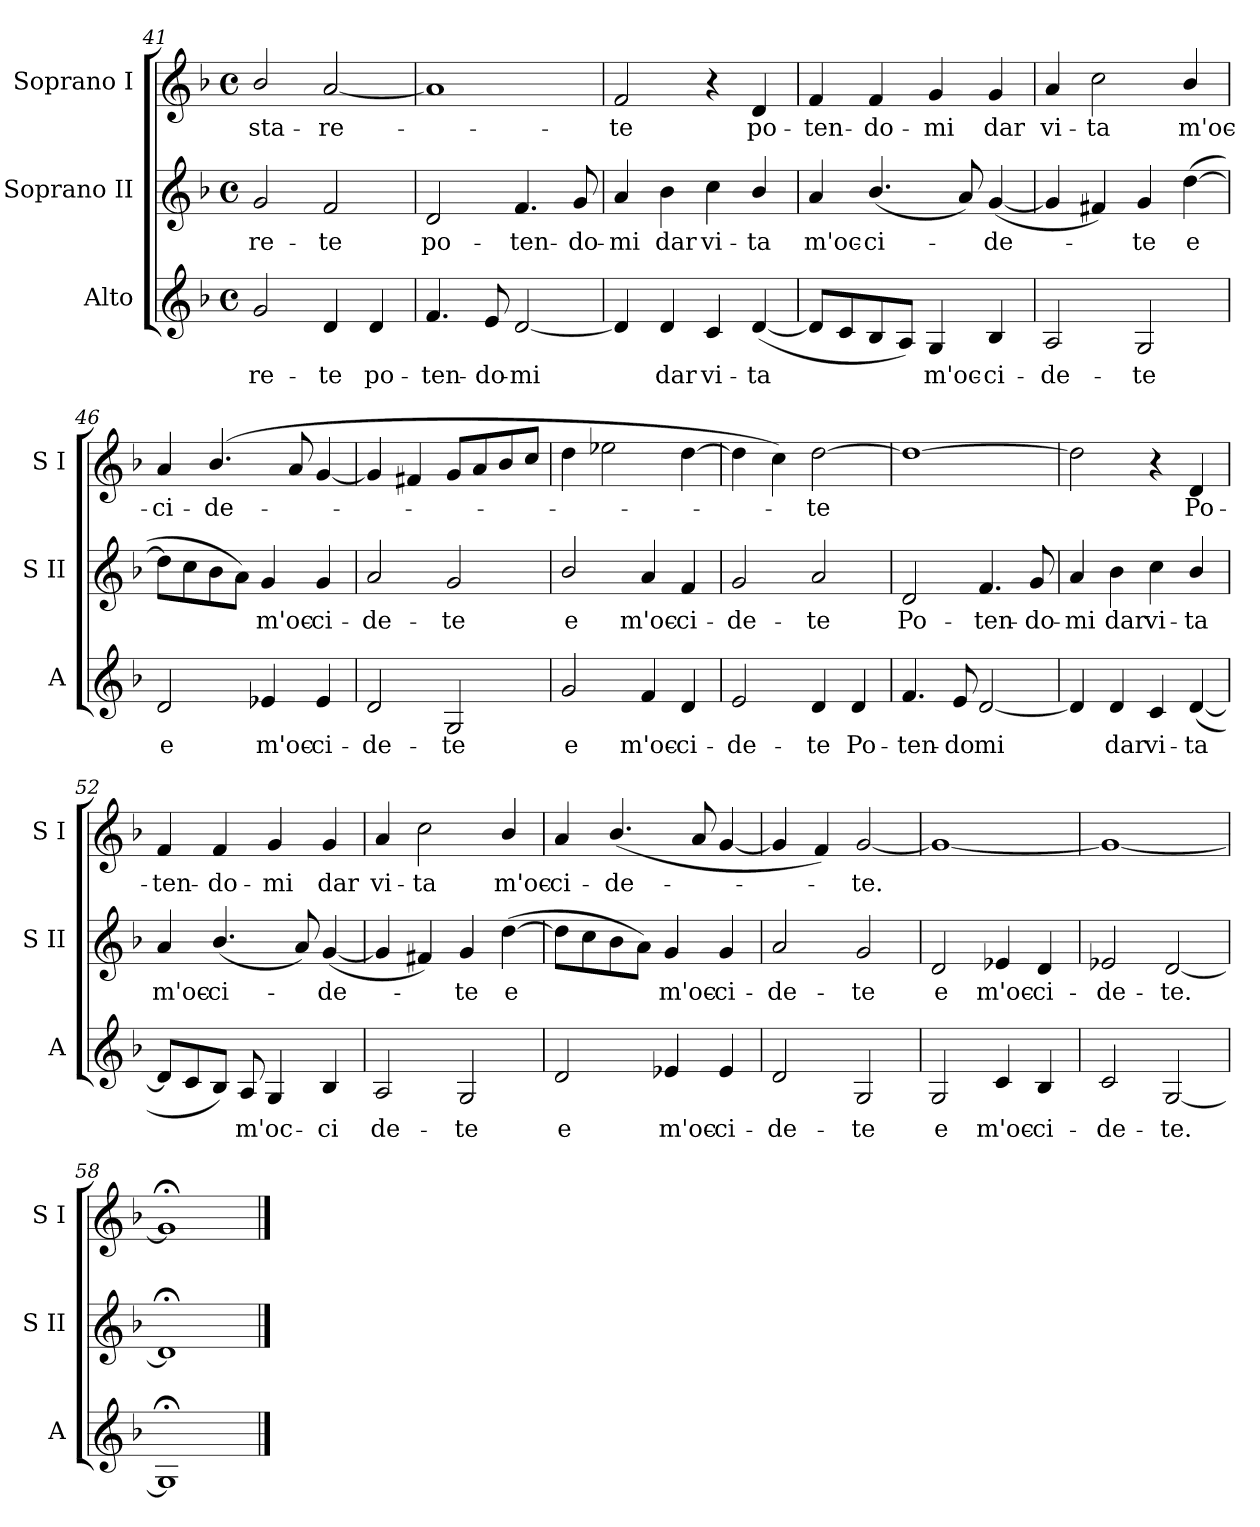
**kern	**text	**kern	**text	**kern	**text
*part3	*part3	*part2	*part2	*part1	*part1
*staff3	*staff3	*staff2	*staff2	*staff1	*staff1
*I"Alto	*	*I"Soprano II	*	*I"Soprano I	*
*I'A	*	*I'S II	*	*I'S I	*
*clefG2	*	*clefG2	*	*clefG2	*
*k[b-]	*	*k[b-]	*	*k[b-]	*
*F:	*	*F:	*	*F:	*
*M4/4	*	*M4/4	*	*M4/4	*
*met(c)	*	*met(c)	*	*met(c)	*
=41	=41	=41	=41	=41	=41
!	!LO:LY:b	!	!LO:LY:b	!	!LO:LY:b
2g	-re-	2g	-re-	2b-/	-sta-
!	!LO:LY:b	!	!LO:LY:b	!	!LO:LY:b
4d	-te	2f	-te	[2a	-re-
!	!LO:LY:b	!	!	!	!
4d	po-	.	.	.	.
=42	=42	=42	=42	=42	=42
!	!LO:LY:b	!	!LO:LY:b	!	!
4.f	-ten-	2d	po-	1a]	.
!	!LO:LY:b	!	!	!	!
8e	-do-	.	.	.	.
!	!LO:LY:b	!	!LO:LY:b	!	!
[2d	-mi	4.f	-ten-	.	.
!	!	!	!LO:LY:b	!	!
.	.	8g	-do-	.	.
=43	=43	=43	=43	=43	=43
!	!	!	!LO:LY:b	!	!LO:LY:b
4d]	.	4a	-mi	2f	te
!	!LO:LY:b	!	!LO:LY:b	!	!
4d	dar	4b-	dar	.	.
!	!LO:LY:b	!	!LO:LY:b	!	!
4c	vi-	4cc	vi-	4r	.
!	!LO:LY:b	!	!LO:LY:b	!	!LO:LY:b
(<[4d	-ta	4b-/	-ta	4d	po-
!!LO:LB:g=z
=44	=44	=44	=44	=44	=44
!	!	!	!LO:LY:b	!	!LO:LY:b
8dL]	.	4a	m'oc-	4f	-ten-
8c	.	.	.	.	.
!	!	!	!LO:LY:b	!	!LO:LY:b
8B-	.	(<4.b-/	-ci-	4f	-do-
8AJ)	.	.	.	.	.
!	!LO:LY:b	!	!	!	!LO:LY:b
4G	m'oc-	.	.	4g	-mi
.	.	8a)	.	.	.
!	!LO:LY:b	!	!LO:LY:b	!	!LO:LY:b
4B-/	-ci-	(<[4g	de-	4g	dar
=45	=45	=45	=45	=45	=45
!	!LO:LY:b	!	!	!	!LO:LY:b
2A	-de-	4g]	.	4a	vi-
!	!	!	!	!	!LO:LY:b
.	.	4f#X)	.	2cc	-ta
!	!LO:LY:b	!	!LO:LY:b	!	!
2G	-te	4g	te	.	.
!	!	!	!LO:LY:b	!	!LO:LY:b
.	.	(>[4dd	e	4b-/	m'oc-
=46	=46	=46	=46	=46	=46
!	!LO:LY:b	!	!	!	!LO:LY:b
2d	e	8ddL]	.	4a	-ci-
.	.	8cc	.	.	.
!	!	!	!	!	!LO:LY:b
.	.	8b-	.	(>4.b-/	-de-
.	.	8aJ)	.	.	.
!	!LO:LY:b	!	!LO:LY:b	!	!
4e-X	m'oc-	4g	m'oc-	.	.
.	.	.	.	8a	.
!	!LO:LY:b	!	!LO:LY:b	!	!
4e-	-ci-	4g	-ci-	[4g	.
=47	=47	=47	=47	=47	=47
!	!LO:LY:b	!	!LO:LY:b	!	!
2d	-de-	2a	-de-	4g]	.
.	.	.	.	4f#X	.
!	!LO:LY:b	!	!LO:LY:b	!	!
2G	-te	2g	-te	8gL	.
.	.	.	.	8a	.
.	.	.	.	8b-	.
.	.	.	.	8ccJ	.
=48	=48	=48	=48	=48	=48
!	!LO:LY:b	!	!LO:LY:b	!	!
2g	e	2b-/	e	4dd	.
.	.	.	.	2ee-X	.
!	!LO:LY:b	!	!LO:LY:b	!	!
4f	m'oc-	4a	m'oc-	.	.
!	!LO:LY:b	!	!LO:LY:b	!	!
4d	-ci-	4f	-ci-	[4dd	.
=49	=49	=49	=49	=49	=49
!	!LO:LY:b	!	!LO:LY:b	!	!
2e	-de-	2g	-de-	4dd]	.
.	.	.	.	4cc)	.
!	!LO:LY:b	!	!LO:LY:b	!	!LO:LY:b
4d	-te	2a	-te	[2dd	te
!	!LO:LY:b	!	!	!	!
4d	Po-	.	.	.	.
=50	=50	=50	=50	=50	=50
!	!LO:LY:b	!	!LO:LY:b	!	!
4.f	-ten-	2d	Po-	1dd_	.
!	!LO:LY:b	!	!	!	!
8e	-do	.	.	.	.
!	!LO:LY:b	!	!LO:LY:b	!	!
[2d	mi	4.f	-ten-	.	.
!	!	!	!LO:LY:b	!	!
.	.	8g	-do-	.	.
!!LO:LB:g=z
=51	=51	=51	=51	=51	=51
!	!	!	!LO:LY:b	!	!
4d]	.	4a	-mi	2dd]	.
!	!LO:LY:b	!	!LO:LY:b	!	!
4d	dar	4b-	dar	.	.
!	!LO:LY:b	!	!LO:LY:b	!	!
4c	vi-	4cc	vi-	4r	.
!	!LO:LY:b	!	!LO:LY:b	!	!LO:LY:b
(<[4d	-ta	4b-/	-ta	4d	Po-
=52	=52	=52	=52	=52	=52
!	!	!	!LO:LY:b	!	!LO:LY:b
8dL]	.	4a	m'oc-	4f	-ten-
8c	.	.	.	.	.
!	!	!	!LO:LY:b	!	!LO:LY:b
8B-J)	.	(<4.b-/	-ci-	4f	-do-
!	!LO:LY:b	!	!	!	!
8AL	m'oc-	.	.	.	.
!	!	!	!	!	!LO:LY:b
4G	.	.	.	4g	-mi
.	.	8a)	.	.	.
!	!LO:LY:b	!	!LO:LY:b	!	!LO:LY:b
4B-/	ci	(<[4g	de-	4g	dar
=53	=53	=53	=53	=53	=53
!	!LO:LY:b	!	!	!	!LO:LY:b
2A	de-	4g]	.	4a	vi-
!	!	!	!	!	!LO:LY:b
.	.	4f#X)	.	2cc	-ta
!	!LO:LY:b	!	!LO:LY:b	!	!
2G	-te	4g	te	.	.
!	!	!	!LO:LY:b	!	!LO:LY:b
.	.	(>[4dd	e	4b-/	m'oc-
=54	=54	=54	=54	=54	=54
!	!LO:LY:b	!	!	!	!LO:LY:b
2d	e	8ddL]	.	4a	-ci-
.	.	8cc	.	.	.
!	!	!	!	!	!LO:LY:b
.	.	8b-	.	(<4.b-/	-de-
.	.	8aJ)	.	.	.
!	!LO:LY:b	!	!LO:LY:b	!	!
4e-X	m'oc-	4g	m'oc-	.	.
.	.	.	.	8a	.
!	!LO:LY:b	!	!LO:LY:b	!	!
4e-	-ci-	4g	-ci-	[4g	.
=55	=55	=55	=55	=55	=55
!	!LO:LY:b	!	!LO:LY:b	!	!
2d	-de-	2a	-de-	4g]	.
.	.	.	.	4f)	.
!	!LO:LY:b	!	!LO:LY:b	!	!LO:LY:b
2G	-te	2g	-te	[2g	te.
=56	=56	=56	=56	=56	=56
!	!LO:LY:b	!	!LO:LY:b	!	!
2G	e	2d	e	1g_	.
!	!LO:LY:b	!	!LO:LY:b	!	!
4c	m'oc-	4e-X	m'oc-	.	.
!	!LO:LY:b	!	!LO:LY:b	!	!
4B-	-ci-	4d	-ci-	.	.
=57	=57	=57	=57	=57	=57
!	!LO:LY:b	!	!LO:LY:b	!	!
2c	-de-	2e-X	-de-	1g_	.
!	!LO:LY:b	!	!LO:LY:b	!	!
[2G	-te.	[2d	-te.	.	.
=58	=58	=58	=58	=58	=58
1G;<]	.	1d;<]	.	1g;<]	.
==	==	==	==	==	==
*-	*-	*-	*-	*-	*-
